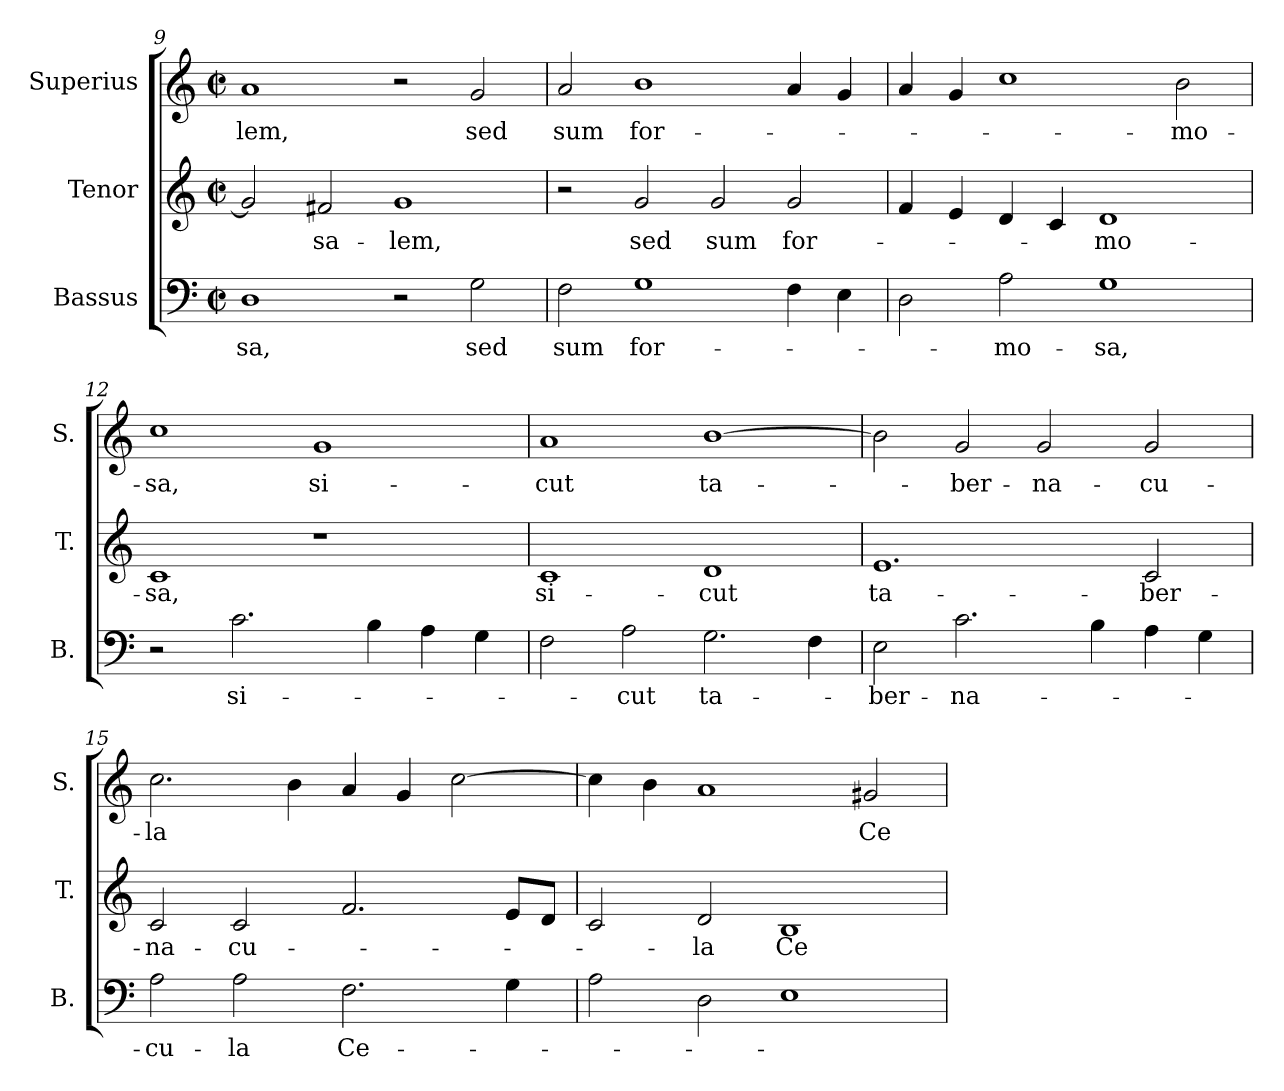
**kern	**text	**kern	**text	**kern	**text
*part3	*part3	*part2	*part2	*part1	*part1
*staff3	*staff3	*staff2	*staff2	*staff1	*staff1
*I"Bassus	*	*I"Tenor	*	*I"Superius	*
*I'B.	*	*I'T.	*	*I'S.	*
*clefF4	*	*clefG2	*	*clefG2	*
*k[]	*	*k[]	*	*k[]	*
*C:	*	*C:	*	*C:	*
*M2/2	*	*M2/2	*	*M2/2	*
*met(c|)	*	*met(c|)	*	*met(c|)	*
=9	=9	=9	=9	=9	=9
!	!LO:LY:b:color=#000000	!	!	!	!
!	!	!	!	!	!LO:LY:b:color=#000000
1Di	-sa,	2gi/]	.	1ai	-lem,
!	!	!	!LO:LY:b:color=#000000	!	!
.	.	2f#Xi/	-sa-	.	.
!	!	!	!LO:LY:b:color=#000000	!	!
2r	.	1gi	-lem,	2r	.
!	!LO:LY:b:color=#000000	!	!	!	!
!	!	!	!	!	!LO:LY:b:color=#000000
2Gi\	sed	.	.	2gi/	sed
=10	=10	=10	=10	=10	=10
!	!LO:LY:b:color=#000000	!	!	!	!
!	!	!	!	!	!LO:LY:b:color=#000000
2Fi\	sum	2r	.	2ai/	sum
!	!LO:LY:b:color=#000000	!	!	!	!
!	!	!	!LO:LY:b:color=#000000	!	!
!	!	!	!	!	!LO:LY:b:color=#000000
1Gi	for-	2gi/	sed	1bi	for-
!	!	!	!LO:LY:b:color=#000000	!	!
.	.	2gi/	sum	.	.
!	!	!	!LO:LY:b:color=#000000	!	!
4Fi\	.	2gi/	for-	4ai/	.
4Ei\	.	.	.	4gi/	.
!!LO:LB:g=z
=11	=11	=11	=11	=11	=11
2Di\	.	4fi/	.	4ai/	.
.	.	4ei/	.	4gi/	.
!	!LO:LY:b:color=#000000	!	!	!	!
2Ai\	-mo-	4di/	.	1cci	.
.	.	4ci/	.	.	.
!	!LO:LY:b:color=#000000	!	!	!	!
!	!	!	!LO:LY:b:color=#000000	!	!
1Gi	-sa,	1di	-mo-	.	.
!	!	!	!	!	!LO:LY:b:color=#000000
.	.	.	.	2bi\	-mo-
=12	=12	=12	=12	=12	=12
!	!	!	!LO:LY:b:color=#000000	!	!
!	!	!	!	!	!LO:LY:b:color=#000000
2r	.	1ci	-sa,	1cci	-sa,
!	!LO:LY:b:color=#000000	!	!	!	!
2.ci\	si-	.	.	.	.
!	!	!	!	!	!LO:LY:b:color=#000000
.	.	1r	.	1gi	si-
4Bi\	.	.	.	.	.
4Ai\	.	.	.	.	.
4Gi\	.	.	.	.	.
=13	=13	=13	=13	=13	=13
!	!	!	!LO:LY:b:color=#000000	!	!
!	!	!	!	!	!LO:LY:b:color=#000000
2Fi\	.	1ci	si-	1ai	-cut
!	!LO:LY:b:color=#000000	!	!	!	!
2Ai\	-cut	.	.	.	.
!	!LO:LY:b:color=#000000	!	!	!	!
!	!	!	!LO:LY:b:color=#000000	!	!
!	!	!	!	!	!LO:LY:b:color=#000000
2.Gi\	ta-	1di	-cut	[>1bi	ta-
4Fi\	.	.	.	.	.
=14	=14	=14	=14	=14	=14
!	!LO:LY:b:color=#000000	!	!	!	!
!	!	!	!LO:LY:b:color=#000000	!	!
2Ei\	-ber-	1.ei	ta-	2bi\]	.
!	!LO:LY:b:color=#000000	!	!	!	!
!	!	!	!	!	!LO:LY:b:color=#000000
2.ci\	-na-	.	.	2gi/	-ber-
!	!	!	!	!	!LO:LY:b:color=#000000
.	.	.	.	2gi/	-na-
4Bi\	.	.	.	.	.
!	!	!	!LO:LY:b:color=#000000	!	!
!	!	!	!	!	!LO:LY:b:color=#000000
4Ai\	.	2ci/	-ber-	2gi/	-cu-
4Gi\	.	.	.	.	.
!!LO:PB:g=z
=15	=15	=15	=15	=15	=15
!	!LO:LY:b:color=#000000	!	!	!	!
!	!	!	!LO:LY:b:color=#000000	!	!
!	!	!	!	!	!LO:LY:b:color=#000000
2Ai\	-cu-	2ci/	-na-	2.cci\	-la
!	!LO:LY:b:color=#000000	!	!	!	!
!	!	!	!LO:LY:b:color=#000000	!	!
2Ai\	-la	2ci/	-cu-	.	.
.	.	.	.	4bi\	.
!	!LO:LY:b:color=#000000	!	!	!	!
2.Fi\	Ce-	2.fi/	.	4ai/	.
.	.	.	.	4gi/	.
.	.	.	.	[>2cci\	.
4Gi\	.	8ei/L	.	.	.
.	.	8di/J	.	.	.
=16	=16	=16	=16	=16	=16
2Ai\	.	2ci/	.	4cci\]	.
.	.	.	.	4bi\	.
!	!	!	!LO:LY:b:color=#000000	!	!
2Di\	.	2di/	-la	1ai	.
!	!	!	!LO:LY:b:color=#000000	!	!
1Ei	.	1Bi	Ce-	.	.
!	!	!	!	!	!LO:LY:b:color=#000000
.	.	.	.	2g#Xi/	Ce-
=	=	=	=	=	=
*-	*-	*-	*-	*-	*-
